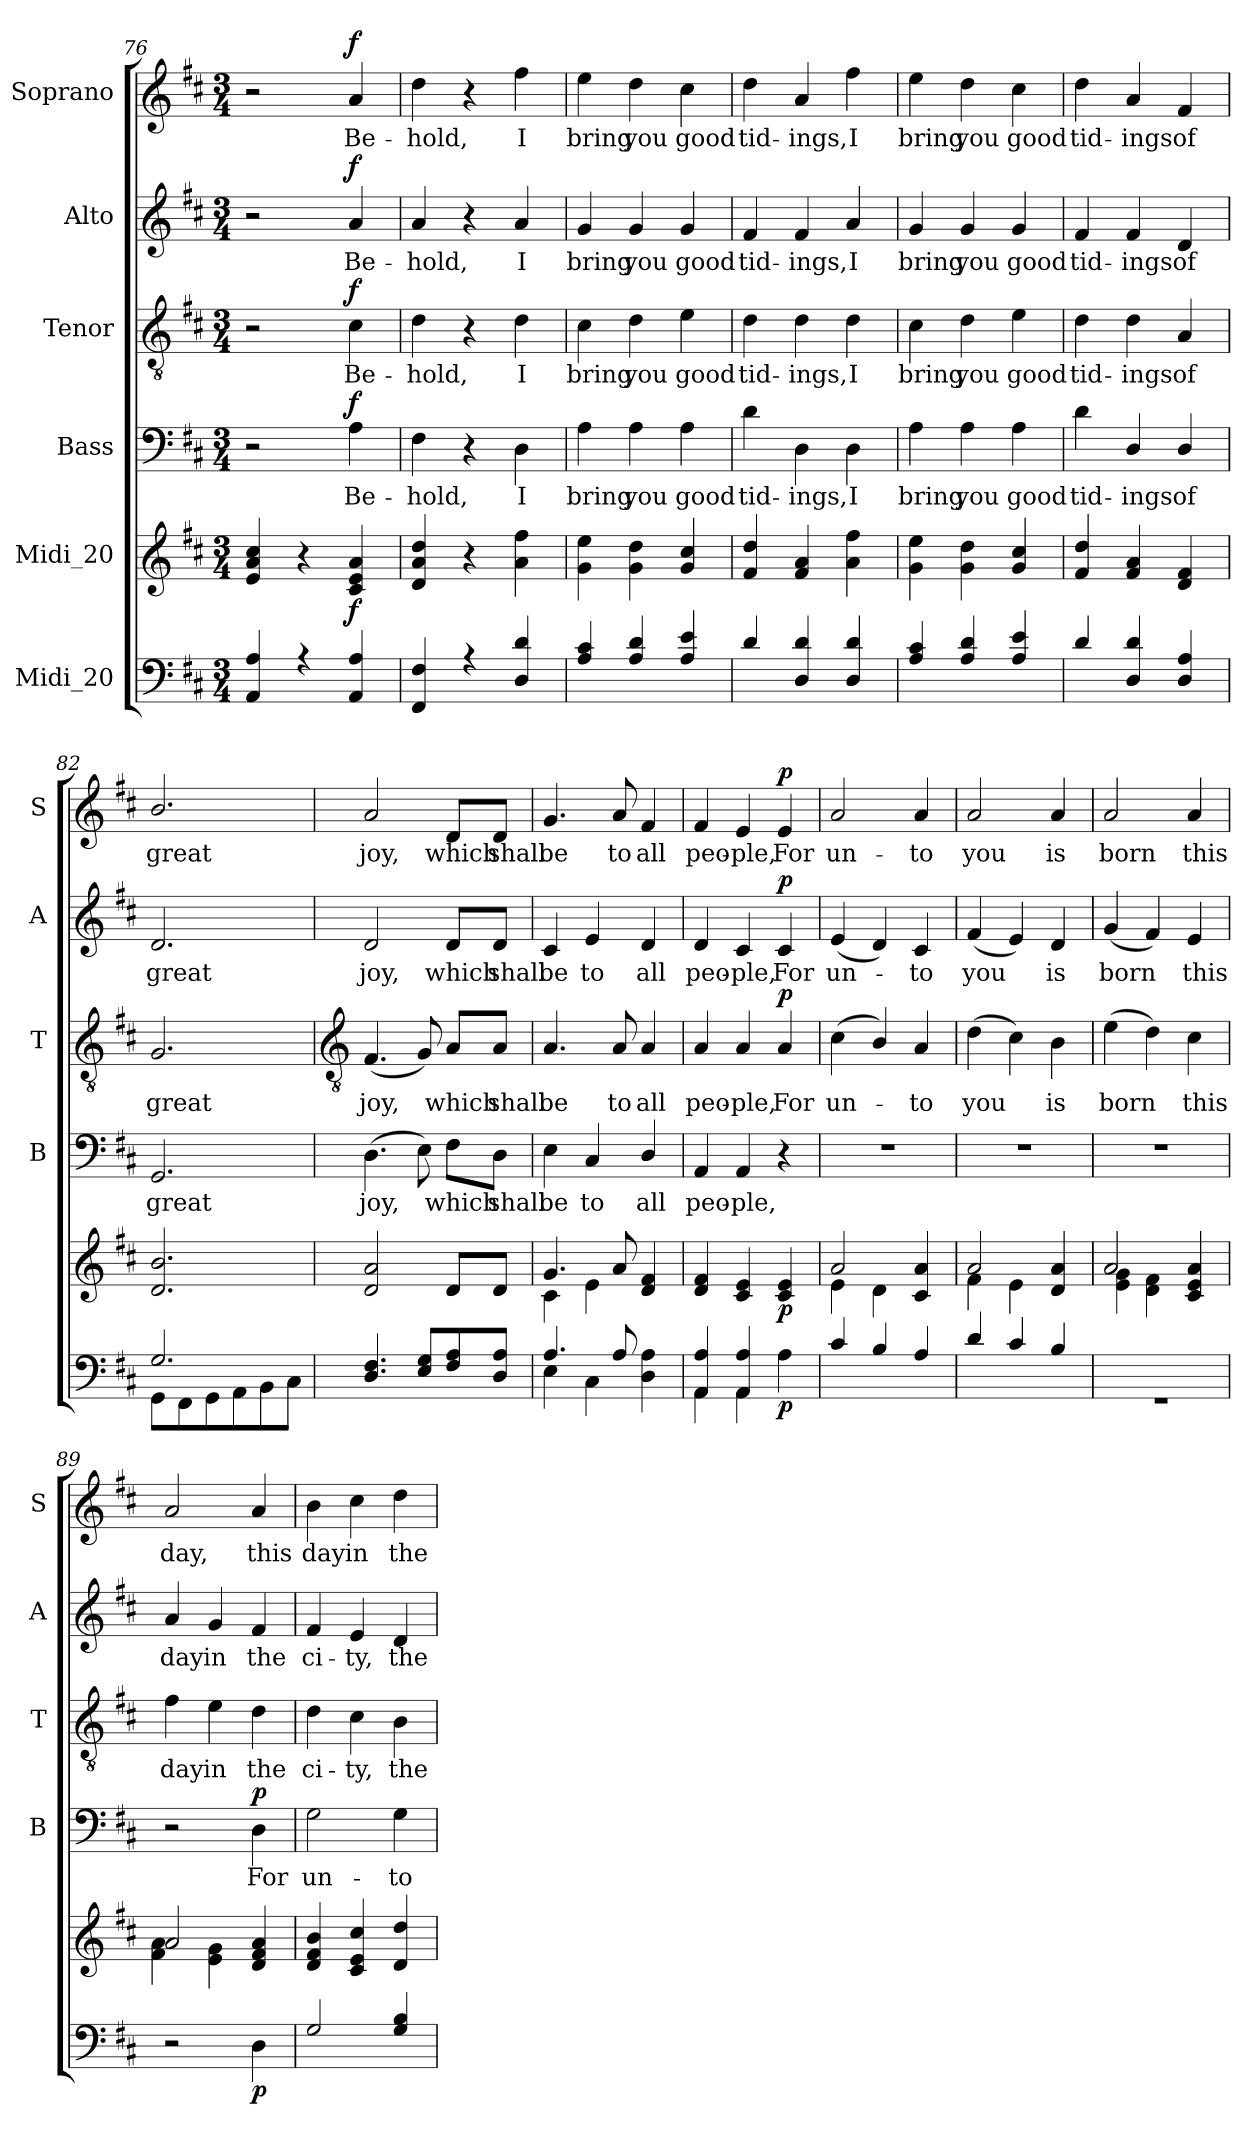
**kern	**dynam	**kern	**dynam	**kern	**text	**dynam	**kern	**text	**dynam	**kern	**text	**dynam	**kern	**text	**dynam
*part6	*part6	*part5	*part5	*part4	*part4	*part4	*part3	*part3	*part3	*part2	*part2	*part2	*part1	*part1	*part1
*staff6	*staff6	*staff5	*staff5	*staff4	*staff4	*staff4	*staff3	*staff3	*staff3	*staff2	*staff2	*staff2	*staff1	*staff1	*staff1
*I"Midi_20	*	*I"Midi_20	*	*I"Bass	*	*	*I"Tenor	*	*	*I"Alto	*	*	*I"Soprano	*	*
*	*	*	*	*I'B	*	*	*I'T	*	*	*I'A	*	*	*I'S	*	*
*clefF4	*	*clefG2	*	*clefF4	*	*	*clefGv2	*	*	*clefG2	*	*	*clefG2	*	*
*k[f#c#]	*	*k[f#c#]	*	*k[f#c#]	*	*	*k[f#c#]	*	*	*k[f#c#]	*	*	*k[f#c#]	*	*
*D:	*	*D:	*	*D:	*	*	*D:	*	*	*D:	*	*	*D:	*	*
*M3/4	*	*M3/4	*	*M3/4	*	*	*M3/4	*	*	*M3/4	*	*	*M3/4	*	*
=76	=76	=76	=76	=76	=76	=76	=76	=76	=76	=76	=76	=76	=76	=76	=76
*^	*	*	*	*	*	*	*	*	*	*	*	*	*	*	*
!	!LO:N:vis=1	!	!	!	!	!	!	!	!	!	!	!	!	!	!	!
4AA 4A	2.ryy	.	4e 4a 4cc#	.	2r	.	.	2r	.	.	2r	.	.	2r	.	.
4r	.	.	4r	.	.	.	.	.	.	.	.	.	.	.	.	.
!	!	!	!	!LO:DY:b	!	!LO:LY:b	!LO:DY:b	!	!LO:LY:b	!LO:DY:b	!	!LO:LY:b	!LO:DY:b	!	!LO:LY:b	!LO:DY:b
4AA 4A	.	.	4c# 4e 4a	f	4A	Be-	f	4c#	Be-	f	4a	Be-	f	4a	Be-	f
=77	=77	=77	=77	=77	=77	=77	=77	=77	=77	=77	=77	=77	=77	=77	=77	=77
!	!LO:N:vis=1	!	!	!	!	!LO:LY:b	!	!	!LO:LY:b	!	!	!LO:LY:b	!	!	!LO:LY:b	!
4FF# 4F#	2.ryy	.	4d 4a 4dd	.	4F#	-hold,	.	4d	-hold,	.	4a	-hold,	.	4dd	-hold,	.
4r	.	.	4r	.	4r	.	.	4r	.	.	4r	.	.	4r	.	.
!	!	!	!	!	!	!LO:LY:b	!	!	!LO:LY:b	!	!	!LO:LY:b	!	!	!LO:LY:b	!
4D 4d	.	.	4a 4ff#	.	4D	I	.	4d	I	.	4a	I	.	4ff#	I	.
=78	=78	=78	=78	=78	=78	=78	=78	=78	=78	=78	=78	=78	=78	=78	=78	=78
!	!LO:N:vis=1	!	!	!	!	!LO:LY:b	!	!	!LO:LY:b	!	!	!LO:LY:b	!	!	!LO:LY:b	!
4A 4c#	2.ryy	.	4g 4ee	.	4A	bring	.	4c#	bring	.	4g	bring	.	4ee	bring	.
!	!	!	!	!	!	!LO:LY:b	!	!	!LO:LY:b	!	!	!LO:LY:b	!	!	!LO:LY:b	!
4A 4d	.	.	4g 4dd	.	4A	you	.	4d	you	.	4g	you	.	4dd	you	.
!	!	!	!	!	!	!LO:LY:b	!	!	!LO:LY:b	!	!	!LO:LY:b	!	!	!LO:LY:b	!
4A 4e	.	.	4g 4cc#	.	4A	good	.	4e	good	.	4g	good	.	4cc#	good	.
=79	=79	=79	=79	=79	=79	=79	=79	=79	=79	=79	=79	=79	=79	=79	=79	=79
!	!LO:N:vis=1	!	!	!	!	!LO:LY:b	!	!	!LO:LY:b	!	!	!LO:LY:b	!	!	!LO:LY:b	!
4d	2.ryy	.	4f# 4dd	.	4d	tid-	.	4d	tid-	.	4f#	tid-	.	4dd	tid-	.
!	!	!	!	!	!	!LO:LY:b	!	!	!LO:LY:b	!	!	!LO:LY:b	!	!	!LO:LY:b	!
4D 4d	.	.	4f# 4a	.	4D	-ings,	.	4d	-ings,	.	4f#	-ings,	.	4a	-ings,	.
!	!	!	!	!	!	!LO:LY:b	!	!	!LO:LY:b	!	!	!LO:LY:b	!	!	!LO:LY:b	!
4D 4d	.	.	4a 4ff#	.	4D	I	.	4d	I	.	4a	I	.	4ff#	I	.
=80	=80	=80	=80	=80	=80	=80	=80	=80	=80	=80	=80	=80	=80	=80	=80	=80
!	!LO:N:vis=1	!	!	!	!	!LO:LY:b	!	!	!LO:LY:b	!	!	!LO:LY:b	!	!	!LO:LY:b	!
4A 4c#	2.ryy	.	4g 4ee	.	4A	bring	.	4c#	bring	.	4g	bring	.	4ee	bring	.
!	!	!	!	!	!	!LO:LY:b	!	!	!LO:LY:b	!	!	!LO:LY:b	!	!	!LO:LY:b	!
4A 4d	.	.	4g 4dd	.	4A	you	.	4d	you	.	4g	you	.	4dd	you	.
!	!	!	!	!	!	!LO:LY:b	!	!	!LO:LY:b	!	!	!LO:LY:b	!	!	!LO:LY:b	!
4A 4e	.	.	4g 4cc#	.	4A	good	.	4e	good	.	4g	good	.	4cc#	good	.
=81	=81	=81	=81	=81	=81	=81	=81	=81	=81	=81	=81	=81	=81	=81	=81	=81
!	!LO:N:vis=1	!	!	!	!	!LO:LY:b	!	!	!LO:LY:b	!	!	!LO:LY:b	!	!	!LO:LY:b	!
4d	2.ryy	.	4f# 4dd	.	4d	tid-	.	4d	tid-	.	4f#	tid-	.	4dd	tid-	.
!	!	!	!	!	!	!LO:LY:b	!	!	!LO:LY:b	!	!	!LO:LY:b	!	!	!LO:LY:b	!
4D/ 4d/	.	.	4f# 4a	.	4D/	-ings	.	4d	-ings	.	4f#	-ings	.	4a	-ings	.
!	!	!	!	!	!	!LO:LY:b	!	!	!LO:LY:b	!	!	!LO:LY:b	!	!	!LO:LY:b	!
4D/ 4A/	.	.	4d 4f#	.	4D/	of	.	4A	of	.	4d	of	.	4f#	of	.
=82	=82	=82	=82	=82	=82	=82	=82	=82	=82	=82	=82	=82	=82	=82	=82	=82
!	!	!	!	!	!	!LO:LY:b	!	!	!LO:LY:b	!	!	!LO:LY:b	!	!	!LO:LY:b	!
2.G/	8GG\L	.	2.d 2.b	.	2.GG	great	.	2.G	great	.	2.d	great	.	2.b/	great	.
.	8FF#\	.	.	.	.	.	.	.	.	.	.	.	.	.	.	.
.	8GG\	.	.	.	.	.	.	.	.	.	.	.	.	.	.	.
.	8AA\	.	.	.	.	.	.	.	.	.	.	.	.	.	.	.
.	8BB\	.	.	.	.	.	.	.	.	.	.	.	.	.	.	.
.	8C#\J	.	.	.	.	.	.	.	.	.	.	.	.	.	.	.
!!LO:LB:g=z
=83	=83	=83	=83	=83	=83	=83	=83	=83	=83	=83	=83	=83	=83	=83	=83	=83
*	*	*	*	*	*	*	*	*clefGv2	*	*	*	*	*	*	*	*
*	*	*	*^	*	*	*	*	*	*	*	*	*	*	*	*	*
!	!	!	!	!LO:N:vis=1	!	!	!LO:LY:b	!	!	!LO:LY:b	!	!	!LO:LY:b	!	!	!LO:LY:b	!
4.D 4.F#	2.ryy	.	2d 2a	2.ryy	.	(>4.D	joy,	.	(<4.F#	joy,	.	2d	joy,	.	2a	joy,	.
8E 8GL	.	.	.	.	.	8E)	.	.	8G)	.	.	.	.	.	.	.	.
!	!	!	!	!	!	!	!LO:LY:b	!	!	!LO:LY:b	!	!	!LO:LY:b	!	!	!LO:LY:b	!
8F# 8A	.	.	8dL	.	.	8F#\L	which	.	8A/L	which	.	8d/L	which	.	8d/L	which	.
!	!	!	!	!	!	!	!LO:LY:b	!	!	!LO:LY:b	!	!	!LO:LY:b	!	!	!LO:LY:b	!
8D 8AJ	.	.	8dJ	.	.	8D\J	shall	.	8A/J	shall	.	8d/J	shall	.	8d/J	shall	.
=84	=84	=84	=84	=84	=84	=84	=84	=84	=84	=84	=84	=84	=84	=84	=84	=84	=84
!	!	!	!	!	!	!	!LO:LY:b	!	!	!LO:LY:b	!	!	!LO:LY:b	!	!	!LO:LY:b	!
4.A/	4E\	.	4.g	4c#\	.	4E	be	.	4.A	be	.	4c#	be	.	4.g	be	.
!	!	!	!	!	!	!	!LO:LY:b	!	!	!	!	!	!LO:LY:b	!	!	!	!
.	4C#\	.	.	4e\	.	4C#	to	.	.	.	.	4e	to	.	.	.	.
!	!	!	!	!	!	!	!	!	!	!LO:LY:b	!	!	!	!	!	!LO:LY:b	!
8A/	.	.	8a	.	.	.	.	.	8A	to	.	.	.	.	8a	to	.
!	!	!	!	!	!	!	!LO:LY:b	!	!	!LO:LY:b	!	!	!LO:LY:b	!	!	!LO:LY:b	!
4D\ 4A\	4ryy	.	4d 4f#	4ryy	.	4D/	all	.	4A	all	.	4d	all	.	4f#	all	.
=85	=85	=85	=85	=85	=85	=85	=85	=85	=85	=85	=85	=85	=85	=85	=85	=85	=85
!	!	!	!	!LO:N:vis=1	!	!	!LO:LY:b	!	!	!LO:LY:b	!	!	!LO:LY:b	!	!	!LO:LY:b	!
4AA 4A	4AA\	.	4d 4f#	2.ryy	.	4AA	peo-	.	4A	peo-	.	4d	peo-	.	4f#	peo-	.
!	!	!	!	!	!	!	!LO:LY:b	!	!	!LO:LY:b	!	!	!LO:LY:b	!	!	!LO:LY:b	!
4AA 4A	4AA\	.	4c# 4e	.	.	4AA	-ple,	.	4A	-ple,	.	4c#	-ple,	.	4e	-ple,	.
!	!	!LO:DY:b	!	!	!LO:DY:b	!	!	!	!	!LO:LY:b	!LO:DY:b	!	!LO:LY:b	!LO:DY:b	!	!LO:LY:b	!LO:DY:b
4A	4ryy	p	4c# 4e	.	p	4r	.	.	4A	For	p	4c#	For	p	4e	For	p
=86	=86	=86	=86	=86	=86	=86	=86	=86	=86	=86	=86	=86	=86	=86	=86	=86	=86
!	!LO:N:vis=1	!	!	!	!	!LO:N:vis=1	!	!	!	!LO:LY:b	!	!	!LO:LY:b	!	!	!LO:LY:b	!
4c#	2.ryy	.	2a	4e\	.	2.r	.	.	(<4c#	un-	.	(<4e	un-	.	2a	un-	.
4B	.	.	.	4d\	.	.	.	.	4B/)	.	.	4d)	.	.	.	.	.
!	!	!	!	!	!	!	!	!	!	!LO:LY:b	!	!	!LO:LY:b	!	!	!LO:LY:b	!
4A	.	.	4c# 4a	4ryy	.	.	.	.	4A	to	.	4c#	to	.	4a	-to	.
=87	=87	=87	=87	=87	=87	=87	=87	=87	=87	=87	=87	=87	=87	=87	=87	=87	=87
!	!LO:N:vis=1	!	!	!	!	!LO:N:vis=1	!	!	!	!LO:LY:b	!	!	!LO:LY:b	!	!	!LO:LY:b	!
4d	2.ryy	.	2a	4f#\	.	2.r	.	.	(>4d	you	.	(<4f#	you	.	2a	you	.
4c#	.	.	.	4e\	.	.	.	.	4c#)	.	.	4e)	.	.	.	.	.
!	!	!	!	!	!	!	!	!	!	!LO:LY:b	!	!	!LO:LY:b	!	!	!LO:LY:b	!
4B	.	.	4d 4a	4ryy	.	.	.	.	4B	is	.	4d	is	.	4a	is	.
=88	=88	=88	=88	=88	=88	=88	=88	=88	=88	=88	=88	=88	=88	=88	=88	=88	=88
!	!LO:N:vis=1	!	!	!	!	!LO:N:vis=1	!	!	!	!LO:LY:b	!	!	!LO:LY:b	!	!	!LO:LY:b	!
2.ryy	2.r	.	2a	4e\ 4g\	.	2.r	.	.	(>4e	born	.	(<4g	born	.	2a	born	.
.	.	.	.	4d\ 4f#\	.	.	.	.	4d)	.	.	4f#)	.	.	.	.	.
!	!	!	!	!	!	!	!	!	!	!LO:LY:b	!	!	!LO:LY:b	!	!	!LO:LY:b	!
.	.	.	4c# 4e 4a	4ryy	.	.	.	.	4c#	this	.	4e	this	.	4a	this	.
=89	=89	=89	=89	=89	=89	=89	=89	=89	=89	=89	=89	=89	=89	=89	=89	=89	=89
!	!	!	!	!	!	!	!	!	!	!LO:LY:b	!	!	!LO:LY:b	!	!	!LO:LY:b	!
2ryy	2r	.	2a	4f#\ 4a\	.	2r	.	.	4f#	day	.	4a	day	.	2a	day,	.
!	!	!	!	!	!	!	!	!	!	!LO:LY:b	!	!	!LO:LY:b	!	!	!	!
.	.	.	.	4e\ 4g\	.	.	.	.	4e	in	.	4g	in	.	.	.	.
!	!	!LO:DY:b	!	!	!	!	!LO:LY:b	!LO:DY:b	!	!LO:LY:b	!	!	!LO:LY:b	!	!	!LO:LY:b	!
4D	4ryy	p	4d 4f# 4a	4ryy	.	4D	For	p	4d	the	.	4f#	the	.	4a	this	.
=90	=90	=90	=90	=90	=90	=90	=90	=90	=90	=90	=90	=90	=90	=90	=90	=90	=90
!	!	!	!	!LO:N:vis=1	!	!	!LO:LY:b	!	!	!LO:LY:b	!	!	!LO:LY:b	!	!	!LO:LY:b	!
2G	2.ryy	.	4d 4f# 4b	2.ryy	.	2G	un-	.	4d	ci-	.	4f#	ci-	.	4b	day	.
!	!	!	!	!	!	!	!	!	!	!LO:LY:b	!	!	!LO:LY:b	!	!	!LO:LY:b	!
.	.	.	4c# 4e 4cc#	.	.	.	.	.	4c#	-ty,	.	4e	-ty,	.	4cc#	in	.
!	!	!	!	!	!	!	!LO:LY:b	!	!	!LO:LY:b	!	!	!LO:LY:b	!	!	!LO:LY:b	!
4G 4B	.	.	4d 4dd	.	.	4G	-to	.	4B	the	.	4d	the	.	4dd	the	.
*v	*v	*	*	*	*	*	*	*	*	*	*	*	*	*	*	*	*
*	*	*v	*v	*	*	*	*	*	*	*	*	*	*	*	*	*
=	=	=	=	=	=	=	=	=	=	=	=	=	=	=	=
*-	*-	*-	*-	*-	*-	*-	*-	*-	*-	*-	*-	*-	*-	*-	*-
